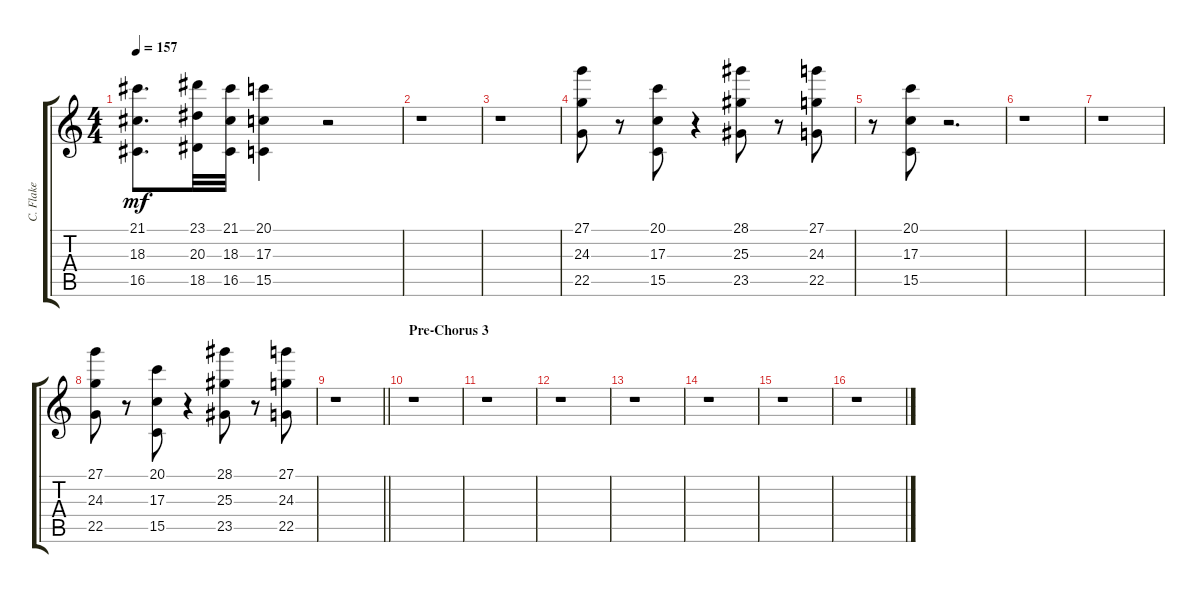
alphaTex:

\track ("C. Flake" "C. Flake") {instrument trumpet}
\staff {score tabs}
\tuning (E4 B3 G3 D3 A2 E2) {hide}
\ts (4 4)
\tempo 157
\clef g2
\ks c
(21.1 18.3 16.5).8{d dy mf} (23.1 20.3 18.5).32 (21.1 18.3 16.5).32 (20.1 17.3 15.5).4 r.2 |
r.1 |
r.1 |
(27.1 24.3 22.5).8 r.8 (20.1 17.3 15.5).8 r.4 (28.1 25.3 23.5).8 r.8 (27.1 24.3 22.5).8 |
r.8 (20.1 17.3 15.5).8 r.2{d} |
r.1 |
r.1 |
(27.1 24.3 22.5).8 r.8 (20.1 17.3 15.5).8 r.4 (28.1 25.3 23.5).8 r.8 (27.1 24.3 22.5).8 |
\barLineRight lightlight
r.1 |
\section ("" "Pre-Chorus 3")
r.1 |
r.1 |
r.1 |
r.1 |
r.1 |
r.1 |
r.1
